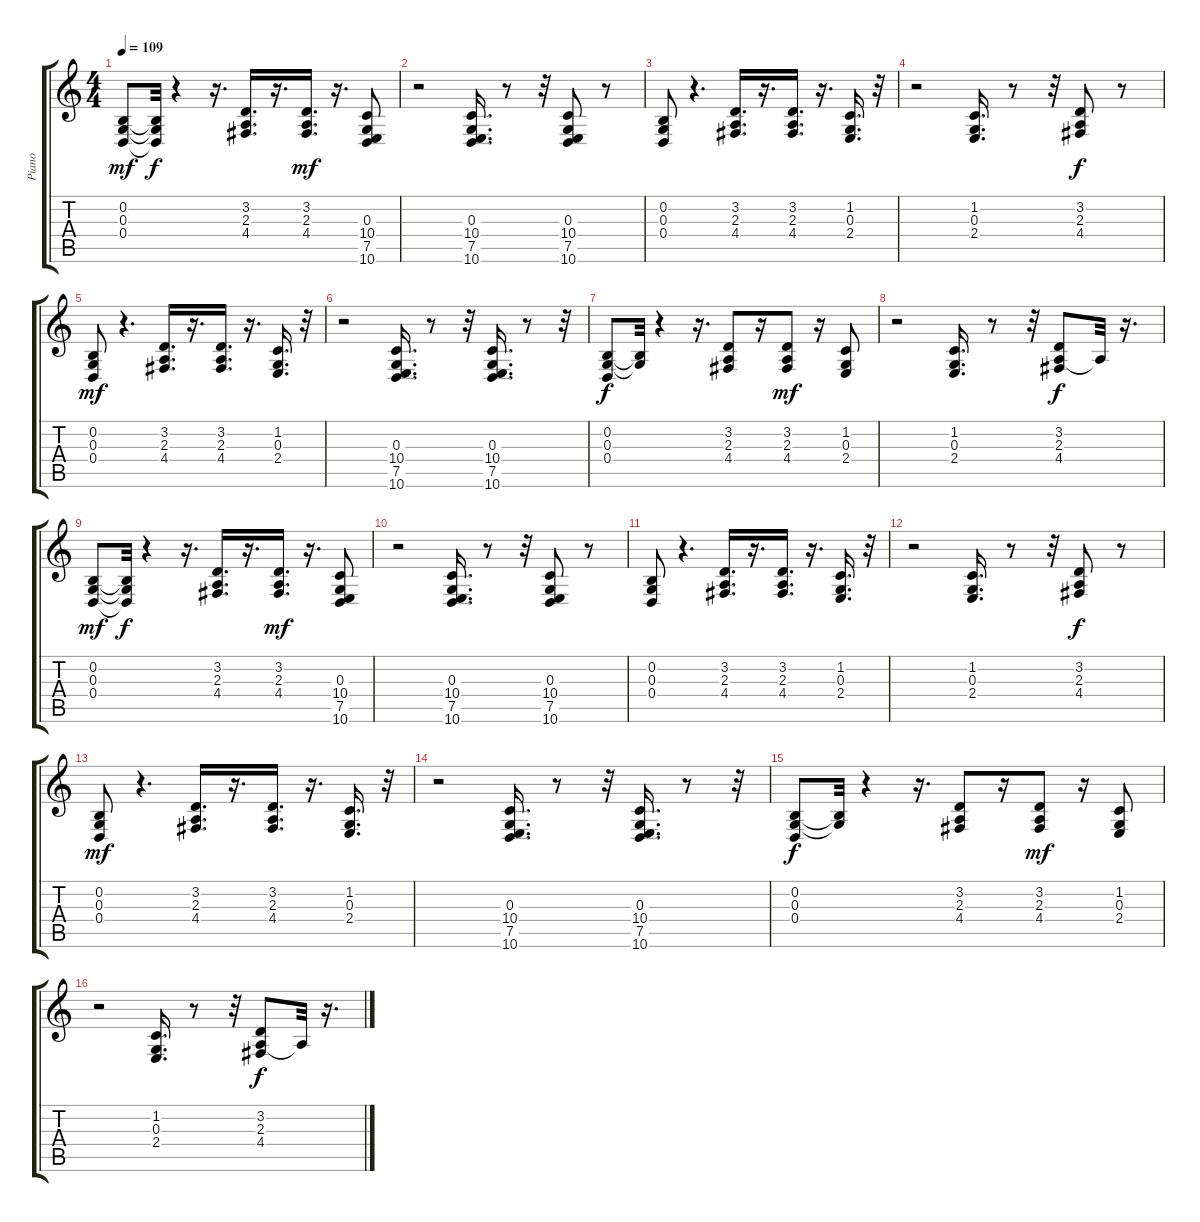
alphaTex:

\track ("Piano" "Piano") {instrument electricpiano2}
\staff {score tabs}
\tuning (E4 B3 G3 D3 A2 E2) {hide}
\ts (4 4)
\tempo 109
\clef g2
\ks c
(0.2 0.3 0.4).8{dy mf} (0.2{t} 0.3{t} 0.4{t}).32{dy f} r.4 r.16{d} (3.2 2.3 4.4).16{d} r.16{d} (3.2 2.3 4.4).16{d dy mf} r.16{d} (0.3 10.4 7.5 10.6).8 |
r.2 (0.3 10.4 7.5 10.6).16{d} r.8 r.32 (0.3 10.4 7.5 10.6).8 r.8 |
(0.2 0.3 0.4).8 r.4{d} (3.2 2.3 4.4).16{d} r.16{d} (3.2 2.3 4.4).16{d} r.16{d} (1.2 0.3 2.4).16{d} r.32 |
r.2 (1.2 0.3 2.4).16{d} r.8 r.32 (3.2 2.3 4.4).8{dy f} r.8 |
(0.2 0.3 0.4).8{dy mf} r.4{d} (3.2 2.3 4.4).16{d} r.16{d} (3.2 2.3 4.4).16{d} r.16{d} (1.2 0.3 2.4).16{d} r.32 |
r.2 (0.3 10.4 7.5 10.6).16{d} r.8 r.32 (0.3 10.4 7.5 10.6).16{d} r.8 r.32 |
(0.2 0.3 0.4).8{dy f} (0.2{t} 0.3{t}).32 r.4 r.16{d} (3.2 2.3 4.4).8 r.16 (3.2 2.3 4.4).8{dy mf} r.16 (1.2 0.3 2.4).8 |
r.2 (1.2 0.3 2.4).16{d} r.8 r.32 (3.2 2.3 4.4).8{dy f} 2.3{t}.32 r.16{d} |
(0.2 0.3 0.4).8{dy mf} (0.2{t} 0.3{t} 0.4{t}).32{dy f} r.4 r.16{d} (3.2 2.3 4.4).16{d} r.16{d} (3.2 2.3 4.4).16{d dy mf} r.16{d} (0.3 10.4 7.5 10.6).8 |
r.2 (0.3 10.4 7.5 10.6).16{d} r.8 r.32 (0.3 10.4 7.5 10.6).8 r.8 |
(0.2 0.3 0.4).8 r.4{d} (3.2 2.3 4.4).16{d} r.16{d} (3.2 2.3 4.4).16{d} r.16{d} (1.2 0.3 2.4).16{d} r.32 |
r.2 (1.2 0.3 2.4).16{d} r.8 r.32 (3.2 2.3 4.4).8{dy f} r.8 |
(0.2 0.3 0.4).8{dy mf} r.4{d} (3.2 2.3 4.4).16{d} r.16{d} (3.2 2.3 4.4).16{d} r.16{d} (1.2 0.3 2.4).16{d} r.32 |
r.2 (0.3 10.4 7.5 10.6).16{d} r.8 r.32 (0.3 10.4 7.5 10.6).16{d} r.8 r.32 |
(0.2 0.3 0.4).8{dy f} (0.2{t} 0.3{t}).32 r.4 r.16{d} (3.2 2.3 4.4).8 r.16 (3.2 2.3 4.4).8{dy mf} r.16 (1.2 0.3 2.4).8 |
r.2 (1.2 0.3 2.4).16{d} r.8 r.32 (3.2 2.3 4.4).8{dy f} 2.3{t}.32 r.16{d}
